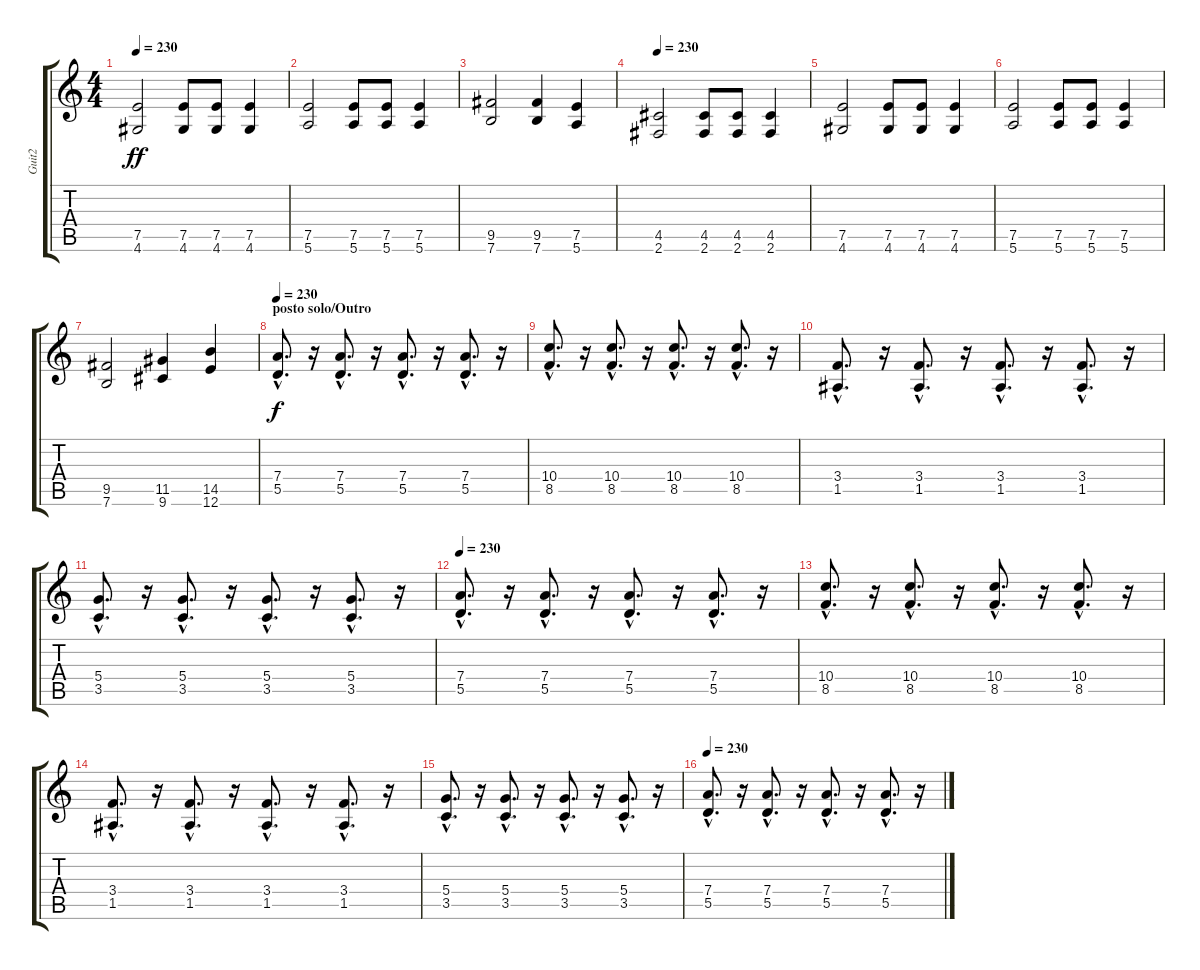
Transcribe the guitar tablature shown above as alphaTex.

\track ("Guit2" "Guit2") {instrument electricguitarclean}
\staff {score tabs}
\tuning (E4 B3 G3 D3 A2 E2) {hide}
\ts (4 4)
\tempo 230
\clef g2
\ks c
(7.5 4.6).2{dy ff} (7.5 4.6).8 (7.5 4.6).8 (7.5 4.6).4 |
(7.5 5.6).2 (7.5 5.6).8 (7.5 5.6).8 (7.5 5.6).4 |
(9.5 7.6).2 (9.5 7.6).4 (7.5 5.6).4 |
\tempo 230
(4.5 2.6).2{volume 11 instrument overdrivenguitar} (4.5 2.6).8 (4.5 2.6).8 (4.5 2.6).4 |
(7.5 4.6).2 (7.5 4.6).8 (7.5 4.6).8 (7.5 4.6).4 |
(7.5 5.6).2 (7.5 5.6).8 (7.5 5.6).8 (7.5 5.6).4 |
(9.5 7.6).2 (11.5 9.6).4 (14.5 12.6).4 |
\section ("" "posto solo/Outro")
\tempo 230
(7.4{hac} 5.5{hac}).8{d dy f instrument overdrivenguitar} r.16 (7.4{hac} 5.5{hac}).8{d} r.16 (7.4{hac} 5.5{hac}).8{d} r.16 (7.4{hac} 5.5{hac}).8{d} r.16 |
(10.4{hac} 8.5{hac}).8{d} r.16 (10.4{hac} 8.5{hac}).8{d} r.16 (10.4{hac} 8.5{hac}).8{d} r.16 (10.4{hac} 8.5{hac}).8{d} r.16 |
(3.4{hac} 1.5{hac}).8{d} r.16 (3.4{hac} 1.5{hac}).8{d} r.16 (3.4{hac} 1.5{hac}).8{d} r.16 (3.4{hac} 1.5{hac}).8{d} r.16 |
(5.4{hac} 3.5{hac}).8{d} r.16 (5.4{hac} 3.5{hac}).8{d} r.16 (5.4{hac} 3.5{hac}).8{d} r.16 (5.4{hac} 3.5{hac}).8{d} r.16 |
\tempo 230
(7.4{hac} 5.5{hac}).8{d instrument overdrivenguitar} r.16 (7.4{hac} 5.5{hac}).8{d} r.16 (7.4{hac} 5.5{hac}).8{d} r.16 (7.4{hac} 5.5{hac}).8{d} r.16 |
(10.4{hac} 8.5{hac}).8{d} r.16 (10.4{hac} 8.5{hac}).8{d} r.16 (10.4{hac} 8.5{hac}).8{d} r.16 (10.4{hac} 8.5{hac}).8{d} r.16 |
(3.4{hac} 1.5{hac}).8{d} r.16 (3.4{hac} 1.5{hac}).8{d} r.16 (3.4{hac} 1.5{hac}).8{d} r.16 (3.4{hac} 1.5{hac}).8{d} r.16 |
(5.4{hac} 3.5{hac}).8{d} r.16 (5.4{hac} 3.5{hac}).8{d} r.16 (5.4{hac} 3.5{hac}).8{d} r.16 (5.4{hac} 3.5{hac}).8{d} r.16 |
\tempo 230
(7.4{hac} 5.5{hac}).8{d instrument overdrivenguitar} r.16 (7.4{hac} 5.5{hac}).8{d} r.16 (7.4{hac} 5.5{hac}).8{d} r.16 (7.4{hac} 5.5{hac}).8{d} r.16
